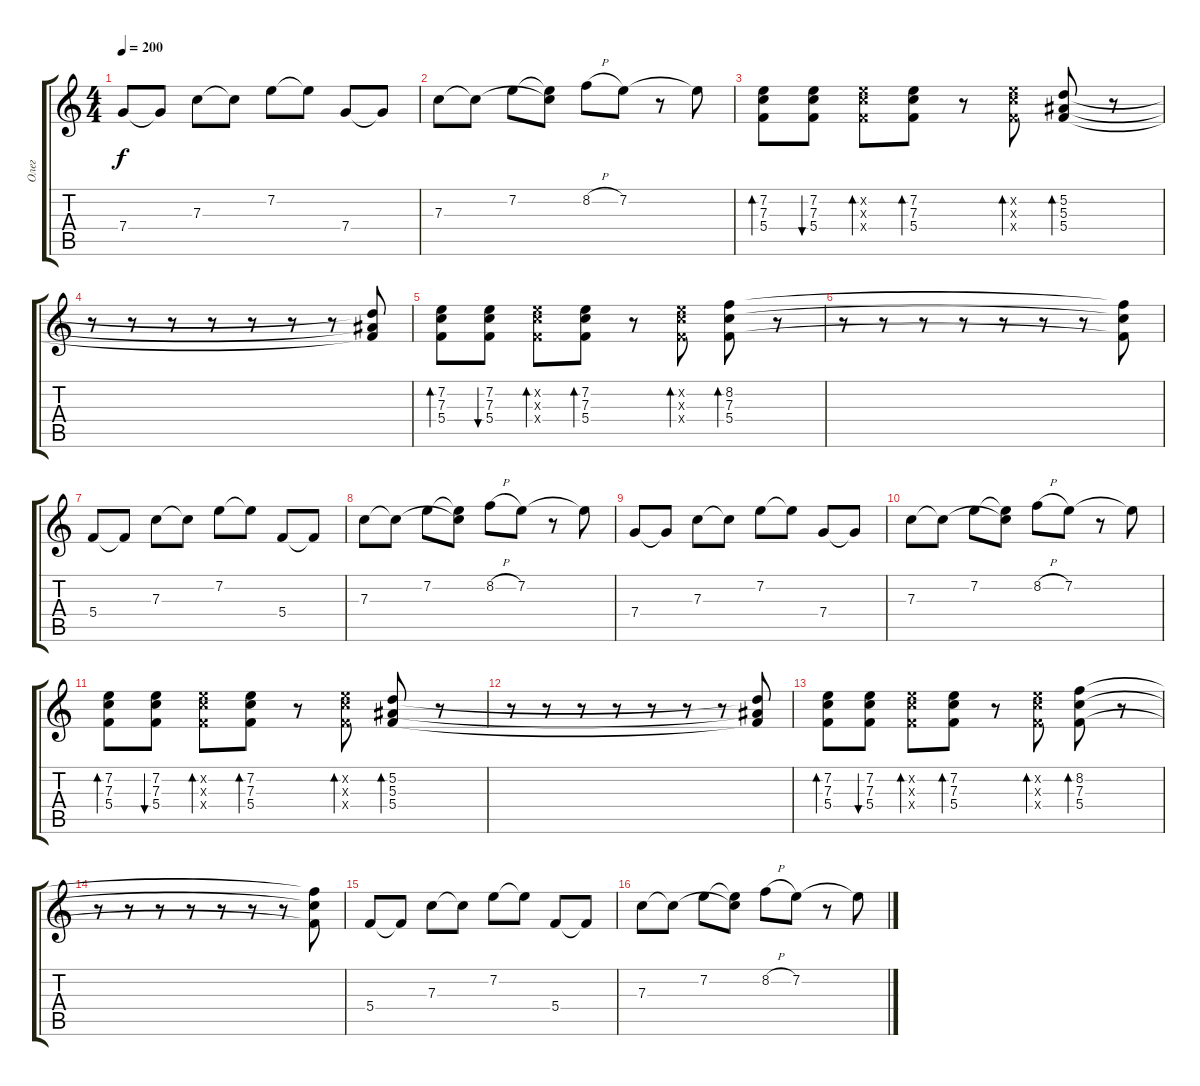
\track ("Олег" "Олег") {instrument distortionguitar}
\staff {score tabs}
\tuning (D4 A3 F3 C3 G2 C2) {hide}
\ts (4 4)
\tempo 200
\clef g2
\ks c
7.4.8{dy f} 7.4{t}.8 7.3.8 7.3{t}.8 7.2.8 7.2{t}.8 7.4.8 7.4{t}.8 |
7.3.8 7.3{t}.8 7.2.8 (7.2{t} 7.3{t}).8 8.2{h}.8 7.2.8 r.8 7.2{t}.8 |
(7.2 7.3 5.4).8{bd 60} (7.2 7.3 5.4).8{bu 60} (7.2{x} 7.3{x} 5.4{x}).8{bd 60} (7.2 7.3 5.4).8{bd 60} r.8 (7.2{x} 7.3{x} 5.4{x}).8{bd 60} (5.2 5.3 5.4).8{bd 60} r.8 |
r.8 r.8 r.8 r.8 r.8 r.8 r.8 (5.2{t} 5.3{t} 5.4{t}).8 |
(7.2 7.3 5.4).8{bd 60} (7.2 7.3 5.4).8{bu 60} (7.2{x} 7.3{x} 5.4{x}).8{bd 60} (7.2 7.3 5.4).8{bd 60} r.8 (7.2{x} 7.3{x} 5.4{x}).8{bd 60} (8.2 7.3 5.4).8{bd 60} r.8 |
r.8 r.8 r.8 r.8 r.8 r.8 r.8 (8.2{t} 7.3{t} 5.4{t}).8 |
5.4.8 5.4{t}.8 7.3.8 7.3{t}.8 7.2.8 7.2{t}.8 5.4.8 5.4{t}.8 |
7.3.8 7.3{t}.8 7.2.8 (7.2{t} 7.3{t}).8 8.2{h}.8 7.2.8 r.8 7.2{t}.8 |
7.4.8 7.4{t}.8 7.3.8 7.3{t}.8 7.2.8 7.2{t}.8 7.4.8 7.4{t}.8 |
7.3.8 7.3{t}.8 7.2.8 (7.2{t} 7.3{t}).8 8.2{h}.8 7.2.8 r.8 7.2{t}.8 |
(7.2 7.3 5.4).8{bd 60} (7.2 7.3 5.4).8{bu 60} (7.2{x} 7.3{x} 5.4{x}).8{bd 60} (7.2 7.3 5.4).8{bd 60} r.8 (7.2{x} 7.3{x} 5.4{x}).8{bd 60} (5.2 5.3 5.4).8{bd 60} r.8 |
r.8 r.8 r.8 r.8 r.8 r.8 r.8 (5.2{t} 5.3{t} 5.4{t}).8 |
(7.2 7.3 5.4).8{bd 60} (7.2 7.3 5.4).8{bu 60} (7.2{x} 7.3{x} 5.4{x}).8{bd 60} (7.2 7.3 5.4).8{bd 60} r.8 (7.2{x} 7.3{x} 5.4{x}).8{bd 60} (8.2 7.3 5.4).8{bd 60} r.8 |
r.8 r.8 r.8 r.8 r.8 r.8 r.8 (8.2{t} 7.3{t} 5.4{t}).8 |
5.4.8 5.4{t}.8 7.3.8 7.3{t}.8 7.2.8 7.2{t}.8 5.4.8 5.4{t}.8 |
7.3.8 7.3{t}.8 7.2.8 (7.2{t} 7.3{t}).8 8.2{h}.8 7.2.8 r.8 7.2{t}.8
